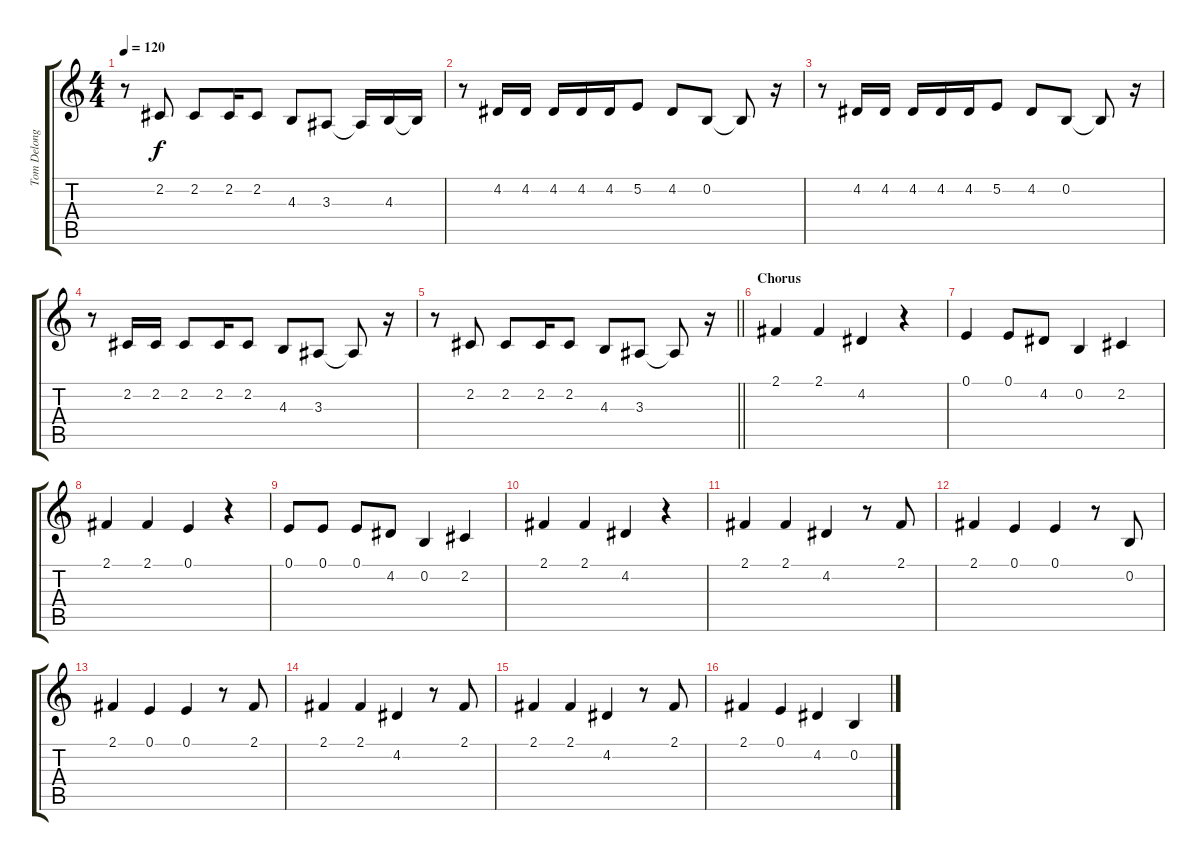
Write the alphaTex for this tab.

\track ("Tom Delonge - Vocals" "Tom Delong") {instrument lead6voice}
\staff {score tabs}
\tuning (E4 B3 G3 D3 A2 E2) {hide}
\ts (4 4)
\tempo 120
\clef g2
\ks c
r.8{dy f} 2.2.8 2.2.8 2.2.16 2.2.8 4.3.8 3.3.8 3.3{t}.16 4.3.16 4.3{t}.16 |
r.8 4.2.16 4.2.16 4.2.16 4.2.16 4.2.16 5.2.8 4.2.8 0.2.8 0.2{t}.8 r.16 |
r.8 4.2.16 4.2.16 4.2.16 4.2.16 4.2.16 5.2.8 4.2.8 0.2.8 0.2{t}.8 r.16 |
r.8 2.2.16 2.2.16 2.2.8 2.2.16 2.2.8 4.3.8 3.3.8 3.3{t}.8 r.16 |
\barLineRight lightlight
r.8 2.2.8 2.2.8 2.2.16 2.2.8 4.3.8 3.3.8 3.3{t}.8 r.16 |
\section ("" "Chorus")
2.1.4 2.1.4 4.2.4 r.4 |
0.1.4 0.1.8 4.2.8 0.2.4 2.2.4 |
2.1.4 2.1.4 0.1.4 r.4 |
0.1.8 0.1.8 0.1.8 4.2.8 0.2.4 2.2.4 |
2.1.4 2.1.4 4.2.4 r.4 |
2.1.4 2.1.4 4.2.4 r.8 2.1.8 |
2.1.4 0.1.4 0.1.4 r.8 0.2.8 |
2.1.4 0.1.4 0.1.4 r.8 2.1.8 |
2.1.4 2.1.4 4.2.4 r.8 2.1.8 |
2.1.4 2.1.4 4.2.4 r.8 2.1.8 |
2.1.4 0.1.4 4.2.4 0.2.4
